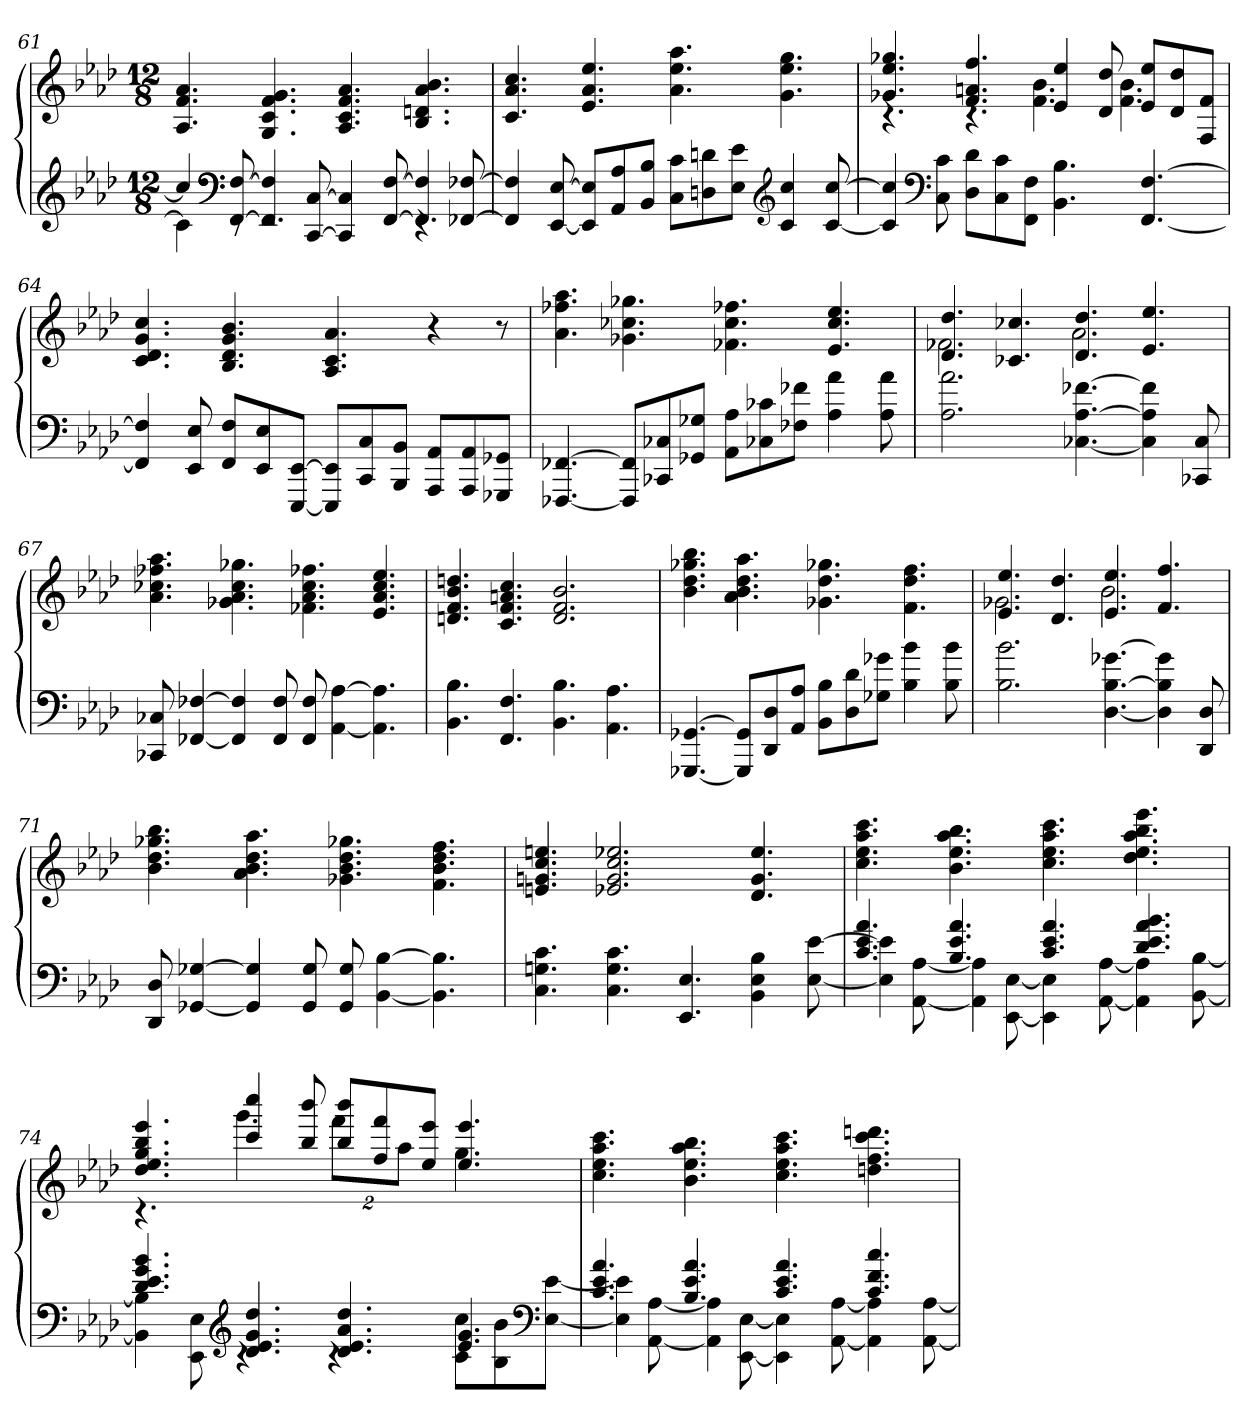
**kern	**kern
*part1	*part1
*staff2	*staff1
*clefG2	*clefG2
*k[b-e-a-d-]	*k[b-e-a-d-]
*M12/8	*M12/8
=61	=61
*^	*
4cc]	4c]	4.A- 4.f 4.a-
*clefF4	*	*
[8FF [8F	8rEE	.
4FF] 4F]	2.rEE	4.G 4.c 4.f 4.g
[8CC [8C	.	.
4CC] 4C]	.	4.A- 4.c 4.f 4.a-
[8FF [8F	.	.
4FF] 4F]	4.rEE	4.B- 4.dn 4.a- 4.b-
[8FF-X [8F-X	.	.
*v	*v	*
=62	=62
4FF-] 4F-]	4.c 4.a- 4.cc
[8EE- [8E-	.
8EE-] 8E-]L	4.e- 4.a- 4.ee-
8AA- 8A-	.
8BB- 8B-J	.
8C 8cL	4.a- 4.ee- 4.aa-
8Dn 8dn	.
8E- 8e-J	.
*clefG2	*
4c 4cc	4.g 4.ee- 4.gg
[8c [8cc	.
=63	=63
*	*^
4c] 4cc]	4.g-X 4.ee- 4.gg-X	4.rc
*clefF4	*	*
8C 8c	.	.
8D- 8d-L	4.f 4.an 4.ff	4.rc
8C 8c	.	.
8FF 8FJ	.	.
4.BB- 4.B-	4e- 4ee-	4.f 4.b-
.	8d- 8dd-	.
[4.FF [4.F	8e- 8ee-L	4.f 4.b-
.	8d- 8dd-	.
.	8F 8fJ	.
*	*v	*v
=64	=64
4FF] 4F]	4.c 4.d- 4.g 4.cc
8EE- 8E-	.
8FF 8FL	4.B- 4.d- 4.g 4.b-
8EE- 8E-	.
[8EEE- [8EE-J	.
8EEE-] 8EE-]L	4.A- 4.c 4.a-
8CC 8C	.
8BBB- 8BB-J	.
8AAA- 8AA-L	4r
8AAA- 8AA-	.
8GGG-X 8GG-XJ	8r
=65	=65
[4.FFF-X [4.FF-X	4.a- 4.ff-X 4.aa-
8FFF-] 8FF-]L	4.g-X 4.cc-X 4.gg-X
8CC-X 8C-X	.
8GG-X 8G-XJ	.
8AA- 8A-L	4.f-X 4.cc- 4.ff-X
8C-X 8c-X	.
8F-X 8f-XJ	.
4A- 4a-	4.e- 4.cc- 4.ee-
8A- 8a-	.
=66	=66
*	*^
2.A- 2.a-	4.d- 4.dd-	2.f-X
.	4.c-X 4.cc-X	.
[4.C-X [4.A- [4.f-X	4.d- 4.dd-	2.a-
4C-] 4A-] 4f-]	4.e- 4.ee-	.
8CC-X 8C-	.	.
*	*v	*v
=67	=67
8CC-X 8C-X	4.a- 4.cc-X 4.ff-X 4.aa-
[4FF-X [4F-X	.
4FF-] 4F-]	4.g-X 4.a- 4.cc- 4.gg-X
8FF- 8F-	.
8FF- 8F-	4.f-X 4.a- 4.cc- 4.ff-X
[4AA- [4A-	.
4.AA-] 4.A-]	4.e- 4.a- 4.cc- 4.ee-
=68	=68
4.BB- 4.B-	4.dn 4.f 4.b- 4.ddn
4.FF 4.F	4.c 4.f 4.an 4.cc
4.BB- 4.B-	2.d 2.f 2.b-
4.AA- 4.A-	.
=69	=69
[4.GGG-X [4.GG-X	4.b- 4.dd- 4.gg-X 4.bb-
8GGG-] 8GG-]L	4.a- 4.b- 4.dd- 4.aa-
8DD- 8D-	.
8AA- 8A-J	.
8BB- 8B-L	4.g-X 4.dd- 4.gg-X
8D- 8d-	.
8G-X 8g-XJ	.
4B- 4b-	4.f 4.dd- 4.ff
8B- 8b-	.
=70	=70
*	*^
2.B- 2.b-	4.e- 4.ee-	2.g-X
.	4.d- 4.dd-	.
[4.D- [4.B- [4.g-X	4.e- 4.ee-	2.b-
4D-] 4B-] 4g-]	4.f 4.ff	.
8DD- 8D-	.	.
*	*v	*v
=71	=71
8DD- 8D-	4.b- 4.dd- 4.gg-X 4.bb-
[4GG-X [4G-X	.
4GG-] 4G-]	4.a- 4.b- 4.dd- 4.aa-
8GG- 8G-	.
8GG- 8G-	4.g-X 4.b- 4.dd- 4.gg-X
[4BB- [4B-	.
4.BB-] 4.B-]	4.f 4.b- 4.dd- 4.ff
=72	=72
4.C 4.Gn 4.c	4.en 4.gn 4.cc 4.een
4.C 4.G 4.c	2.e-X 2.g 2.cc 2.ee-X
4.EE- 4.E-	.
4BB- 4E- 4B-	4.d- 4.g 4.ee-
[8E- [8e-	.
=73	=73
*^	*
4.c 4.e- 4.a-	4E-] 4e-]	4.cc 4.ee- 4.aa- 4.ccc
.	[8AA- [8A-	.
4.B- 4.e- 4.a-	4AA-] 4A-]	4.b- 4.ee- 4.aa- 4.bb-
.	[8EE- [8E-	.
4.c 4.e- 4.a-	4EE-] 4E-]	4.cc 4.ee- 4.aa- 4.ccc
.	[8AA- [8A-	.
4.d- 4.e- 4.a- 4.b-	4AA-] 4A-]	4.dd- 4.ee- 4.aa- 4.bb- 4.eee-
.	[8BB- [8B-	.
=74	=74	=74
*	*	*^
4.d- 4.e- 4.g 4.b-	4BB-] 4B-]	4.dd- 4.ee- 4.gg 4.bb- 4.eee-	4.rc
.	8EE- 8E-	.	.
*clefG2	*	*	*
4.d- 4.e- 4.g 4.dd-	4.rc	4ccc 4cccc	4.ggg
.	.	8bb- 8bbb-	.
4.d- 4.e- 4.a- 4.dd-	4.rc	8bb- 8bbb-L	16%3fffL
.	.	8ff 8fff	.
.	.	.	16%3aa-J
.	.	8ee- 8eee-J	.
4.e- 4.g	8c 8ccL	4.ee- 4.eee-	4.gg
.	8B- 8b-	.	.
*clefF4	*	*	*
.	[8E- [8e-J	.	.
*	*	*v	*v
=75	=75	=75
4.c 4.e- 4.a-	4E-] 4e-]	4.cc 4.ee- 4.aa- 4.ccc
.	[8AA- [8A-	.
4.B- 4.e- 4.a-	4AA-] 4A-]	4.b- 4.ee- 4.aa- 4.bb-
.	[8EE- [8E-	.
4.c 4.e- 4.a-	4EE-] 4E-]	4.cc 4.ee- 4.aa- 4.ccc
.	[8AA- [8A-	.
4.c 4.f 4.cc	4AA-] 4A-]	4.ddn 4.ff 4.ccc 4.dddn
.	[8AA- [8A-	.
*v	*v	*
=	=
*-	*-
